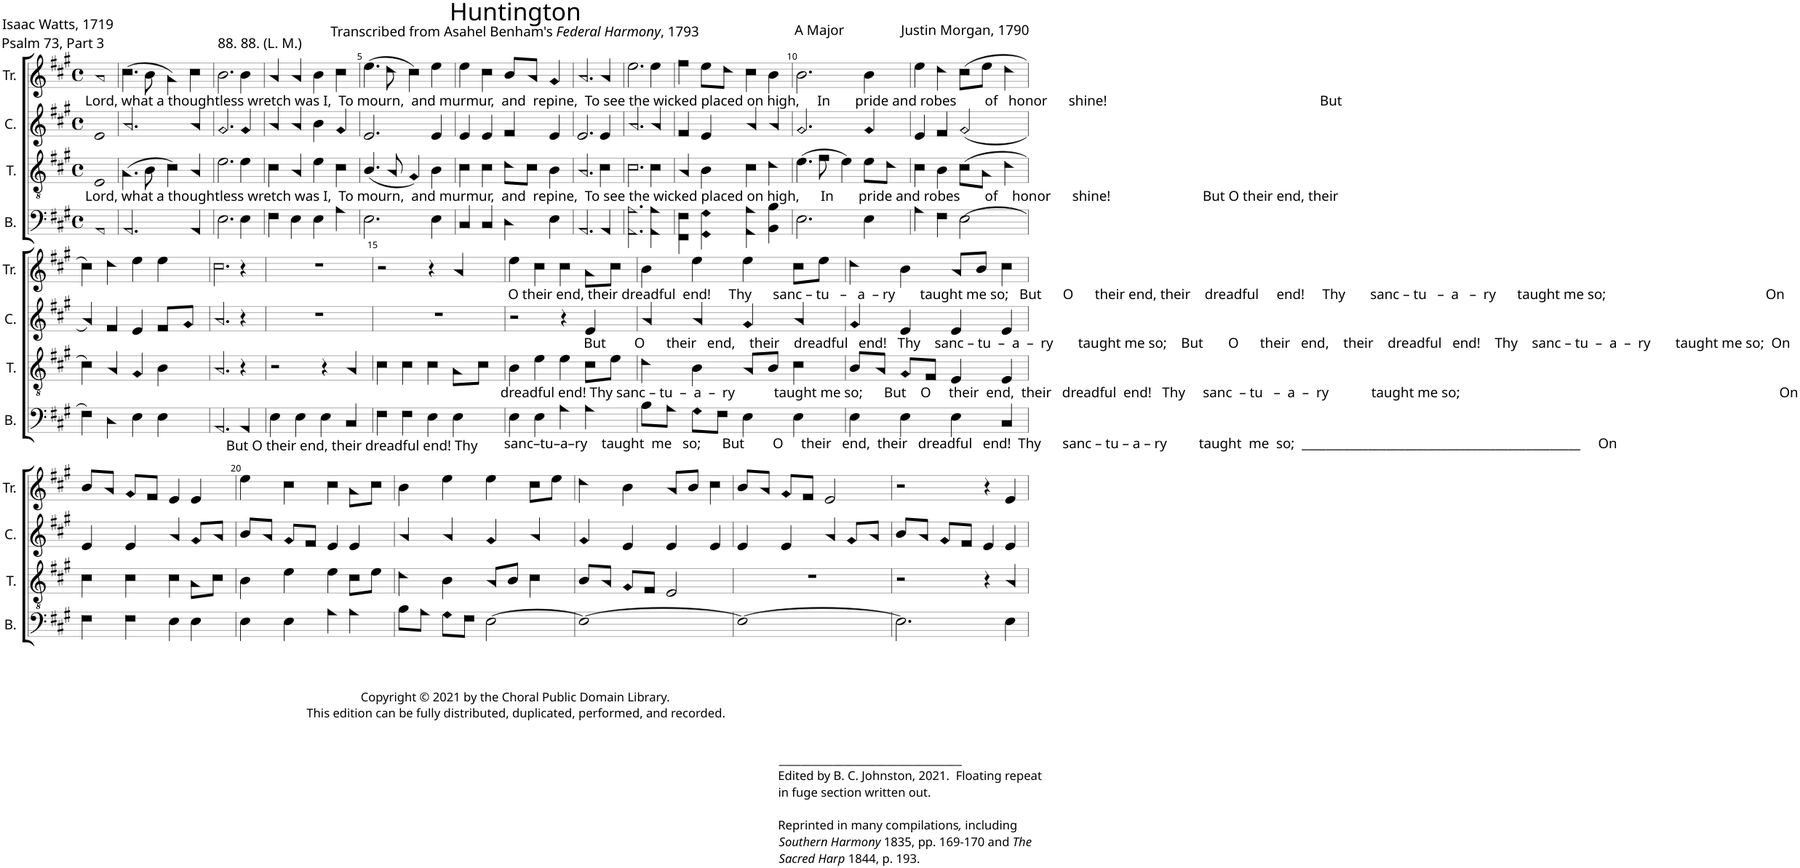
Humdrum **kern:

**kern	**kern	**kern	**kern
*part4	*part3	*part2	*part1
*staff4	*staff3	*staff2	*staff1
*I"B.	*I"T.	*I"C.	*I"Tr.
*I'B.	*I'T.	*I'C.	*I'Tr.
*clefF4	*clefGv2	*clefG2	*clefG2
*k[f#c#g#]	*k[f#c#g#]	*k[f#c#g#]	*k[f#c#g#]
*M4/4	*M4/4	*M4/4	*M4/4
*met(c)	*met(c)	*met(c)	*met(c)
=1	=1	=1	=1
!	!	!	!LO:TX:b:t=Lord, what a thoughtless wretch was I,  To mourn,  and murmur,  and  repine,  To see the wicked placed on high,     In       pride and robes        of   honor      shine!                                                            But
!	!LO:TX:b:t=Lord, what a thoughtless wretch was I,  To mourn,  and murmur,  and  repine,  To see the wicked placed on high,      In       pride and robes       of    honor      shine!                          But O their end, their	!	!
1AA!	1E!	1e!	1a!
=2	=2	=2	=2
2.AA!/	(4.A!\	2.a!/	(4.cc#!\
.	8B!\	.	8b!\
.	4c#!\)	.	4a!\)
4AA!/	4A!/	4a!/	4cc#!\
=3	=3	=3	=3
2.E!\	2.e!\	2.g#!/	2.b!\
4E!\	4e!\	4g#!/	4b!\
=4	=4	=4	=4
4F#!\	4c#!\	4a!/	4a!/
4E!\	4A!/	4a!/	4a!/
4E!\	4e!\	4b!\	4b!\
4A!\	4c#!\	4g#!/	4cc#!\
=5	=5	=5	=5
2.E!\	(4.B!/	2.e!/	(4.ee!\
.	8A!/	.	8dd!\
.	4G#!/)	.	4cc#!\)
4E!\	4B!\	4e!/	4ee!\
=6	=6	=6	=6
4C#!/	4c#!\	4e!/	4ee!\
4C#!/	4c#!\	4e!/	4cc#!\
4D!\	8d!\L	4f#!/	8b!/L
.	8c#!\J	.	8a!/J
4E!\	4B!\	4e!/	4g#!/
=7	=7	=7	=7
2.AA!/	2.A!/	2.e!/	2.a!/
4AA!/	4c#!\	4e!/	4a!/
=8	=8	=8	=8
2.AA!\ 2.A!\	2.c#!\	2.a!/	2.ee!\
4AA!\ 4A!\	4c#!\	4a!/	4ee!\
=9	=9	=9	=9
4FF#!\ 4F#!\	4A!/	4f#!/	4ff#!\
4GG#!\ 4G#!\	4B!\	4e!/	8ee!\L
.	.	.	8dd!\J
4AA!\ 4A!\	4c#!\	4a!/	4cc#!\
4BB!\ 4B!\	4d!\	4a!/	4b!\
=10	=10	=10	=10
2.E!\	(4.e!\	2.g#!/	2.b!\
.	8f#!\	.	.
.	4e!\)	.	.
4E!\	8e!\L	4g#!/	4b!\
.	8d!\J	.	.
=11	=11	=11	=11
4A!\	4c#!\	4e!/	4ee!\
4F#!\	4B!\	4f#!/	4dd!\
(2E!\	(8c#!\L	(2g#!/	(8cc#!\L
.	8A!\J	.	8ee!\J
.	4d!\	.	4dd!\
!!LO:LB:g=z
=12	=12	=12	=12
4F#!\)	4c#!\)	4a!/)	4cc#!\)
4D!\	4A!/	4f#!/	4dd!\
4E!\	4G#!/	4e!/	4ee!\
4E!\	4B!\	8f#!/L	4ee!\
.	.	8g#!/J	.
=13	=13	=13	=13
2.AA!/	2.A!/	2.a!/	2.cc#!\
!LO:TX:b:t=But O their end, their dreadful end! Thy	!	!	!
4AA!/	4r	4r	4r
=14	=14	=14	=14
4E!\	2r	1r	1r
4E!\	.	.	.
4E!\	4r	.	.
4C#!/	4A!/	.	.
=15	=15	=15	=15
4F#!\	4c#!\	1r	2r
4F#!\	4c#!\	.	.
4E!\	4c#!\	.	4r
4E!\	8A!\L	.	4a!/
.	8c#!\J	.	.
=16	=16	=16	=16
!	!	!	!LO:TX:b:t=O their end, their dreadful  end!     Thy      sanc – tu   –   a  – ry       taught me so;   But      O      their end, their    dreadful     end!     Thy       sanc – tu   –  a   –  ry      taught me so;                                             On
!	!LO:TX:b:t=dreadful end! Thy sanc – tu  –  a  –  ry           taught me so;      But    O     their  end,  their   dreadful  end!   Thy     sanc  – tu   –  a  –  ry            taught me so;                                                                                          On	!	!
!LO:TX:b:t=sanc–tu–a–ry    taught  me   so;      But        O     their   end,  their   dreadful   end!  Thy      sanc – tu – a – ry         taught  me  so;  ______________________________________________     On	!	!	!
4E!\	4B!\	2r	4ee!\
4E!\	4e!\	.	4cc#!\
4A!\	4e!\	4r	4cc#!\
!	!	!LO:TX:b:t=But        O      their   end,    their    dreadful   end!   Thy    sanc – tu  –  a  –  ry       taught me so;    But       O      their   end,    their    dreadful   end!    Thy    sanc – tu  –  a  –  ry       taught me so;  On	!
4A!\	8c#!\L	4e!/	8a!\L
.	8e!\J	.	8cc#!\J
=17	=17	=17	=17
8B!\L	4d!\	4a!/	4b!\
8A!\J	.	.	.
8G#!\L	4B!\	4a!/	4ee!\
8F#!\J	.	.	.
4E!\	8A!/L	4g#!/	4ee!\
.	8B!/J	.	.
4E!\	4c#!\	4a!/	8cc#!\L
.	.	.	8ee!\J
=18	=18	=18	=18
4E!\	8B!/L	4g#!/	4dd!\
.	8A!/J	.	.
4E!\	8G#!/L	4e!/	4b!\
.	8F#!/J	.	.
4E!\	4E!/	4e!/	8a!/L
.	.	.	8b!/J
4C#!/	4E!/	4e!/	4cc#!\
!!LO:LB:g=z
=19	=19	=19	=19
4F#!\	4c#!\	4e!/	8b!/L
.	.	.	8a!/J
4F#!\	4c#!\	4e!/	8g#!/L
.	.	.	8f#!/J
4E!\	4c#!\	4a!/	4e!/
4E!\	8A!\L	8g#!/L	4e!/
.	8c#!\J	8a!/J	.
=20	=20	=20	=20
4E!\	4B!\	8b!/L	4ee!\
.	.	8a!/J	.
4E!\	4e!\	8g#!/L	4cc#!\
.	.	8f#!/J	.
4A!\	4e!\	4e!/	4cc#!\
4A!\	8c#!\L	4e!/	8a!\L
.	8e!\J	.	8cc#!\J
=21	=21	=21	=21
8B!\L	4d!\	4a!/	4b!\
8A!\J	.	.	.
8G#!\L	4B!\	4a!/	4ee!\
8F#!\J	.	.	.
[2E!\	8A!/L	4g#!/	4ee!\
.	8B!/J	.	.
.	4c#!\	4a!/	8cc#!\L
.	.	.	8ee!\J
=22	=22	=22	=22
1E!_	8B!/L	4g#!/	4dd!\
.	8A!/J	.	.
.	8G#!/L	4e!/	4b!\
.	8F#!/J	.	.
.	2E!/	4e!/	8a!/L
.	.	.	8b!/J
.	.	4e!/	4cc#!\
=23	=23	=23	=23
1E!_	1r	4e!/	8b!/L
.	.	.	8a!/J
.	.	4e!/	8g#!/L
.	.	.	8f#!/J
.	.	4a!/	2e!/
.	.	8g#!/L	.
.	.	8a!/J	.
=24	=24	=24	=24
!LO:TX:b:t=__________________________________	!	!	!
!LO:TX:b:t=Edited by B. C. Johnston, 2021.  Floating repeat	!	!	!
!LO:TX:b:t=in fuge section written out.	!	!	!
!LO:TX:b:t=Reprinted in many compilations	!	!	!
!LO:TX:b:i:t=,	!	!	!
!LO:TX:b:t=including	!	!	!
!LO:TX:b:i:t=Southern Harmony	!	!	!
!LO:TX:b:t=1835, pp. 169-170 and	!	!	!
!LO:TX:b:i:t=The	!	!	!
!LO:TX:b:t=Sacred Harp	!	!	!
!LO:TX:b:t=1844, p. 193.	!	!	!
2.E!\]	2r	8b!/L	2r
.	.	8a!/J	.
.	.	8g#!/L	.
.	.	8f#!/J	.
.	4r	4e!/	4r
4E!\	4A!/	4e!/	4e!/
=	=	=	=
*-	*-	*-	*-
